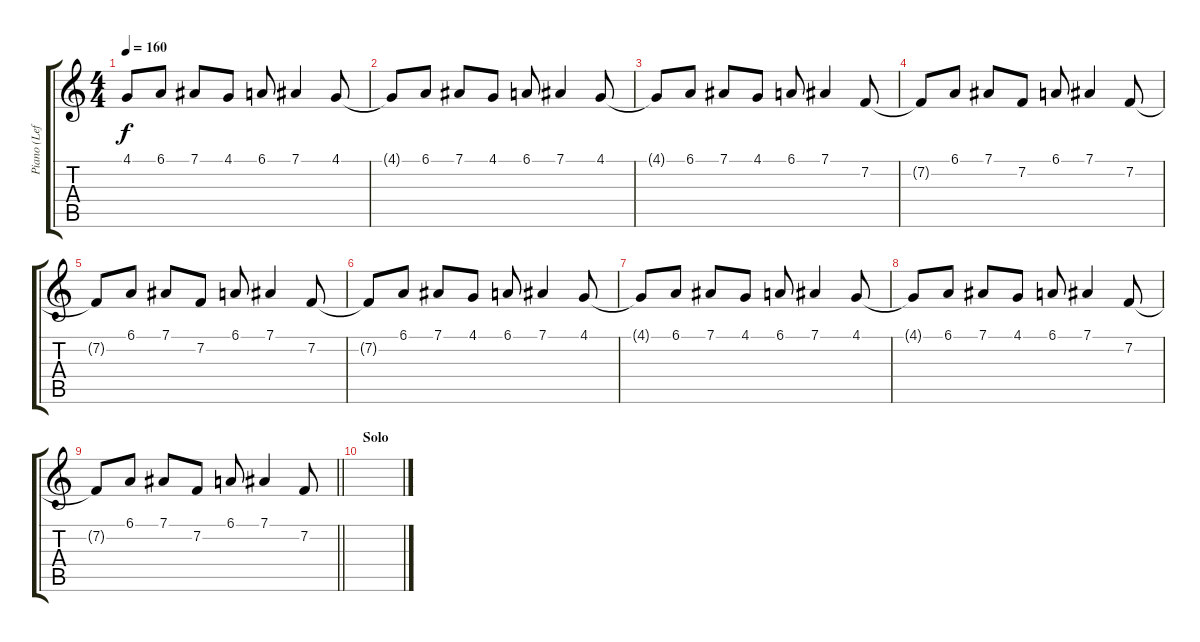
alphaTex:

\track ("Piano (Left Hand)" "Piano (Lef") {instrument brightacousticpiano}
\staff {score tabs}
\tuning (Eb4 Bb3 Gb3 Db3 Ab2 Eb2) {hide}
\ts (4 4)
\tempo 160
\clef g2
\ks c
4.1.8{dy f} 6.1.8 7.1.8 4.1.8 6.1.8 7.1.4 4.1.8 |
4.1{t}.8 6.1.8 7.1.8 4.1.8 6.1.8 7.1.4 4.1.8 |
4.1{t}.8 6.1.8 7.1.8 4.1.8 6.1.8 7.1.4 7.2.8 |
7.2{t}.8 6.1.8 7.1.8 7.2.8 6.1.8 7.1.4 7.2.8 |
7.2{t}.8 6.1.8 7.1.8 7.2.8 6.1.8 7.1.4 7.2.8 |
7.2{t}.8 6.1.8 7.1.8 4.1.8 6.1.8 7.1.4 4.1.8 |
4.1{t}.8 6.1.8 7.1.8 4.1.8 6.1.8 7.1.4 4.1.8 |
4.1{t}.8 6.1.8 7.1.8 4.1.8 6.1.8 7.1.4 7.2.8 |
\barLineRight lightlight
7.2{t}.8 6.1.8 7.1.8 7.2.8 6.1.8 7.1.4 7.2.8 |
\section ("" "Solo")
